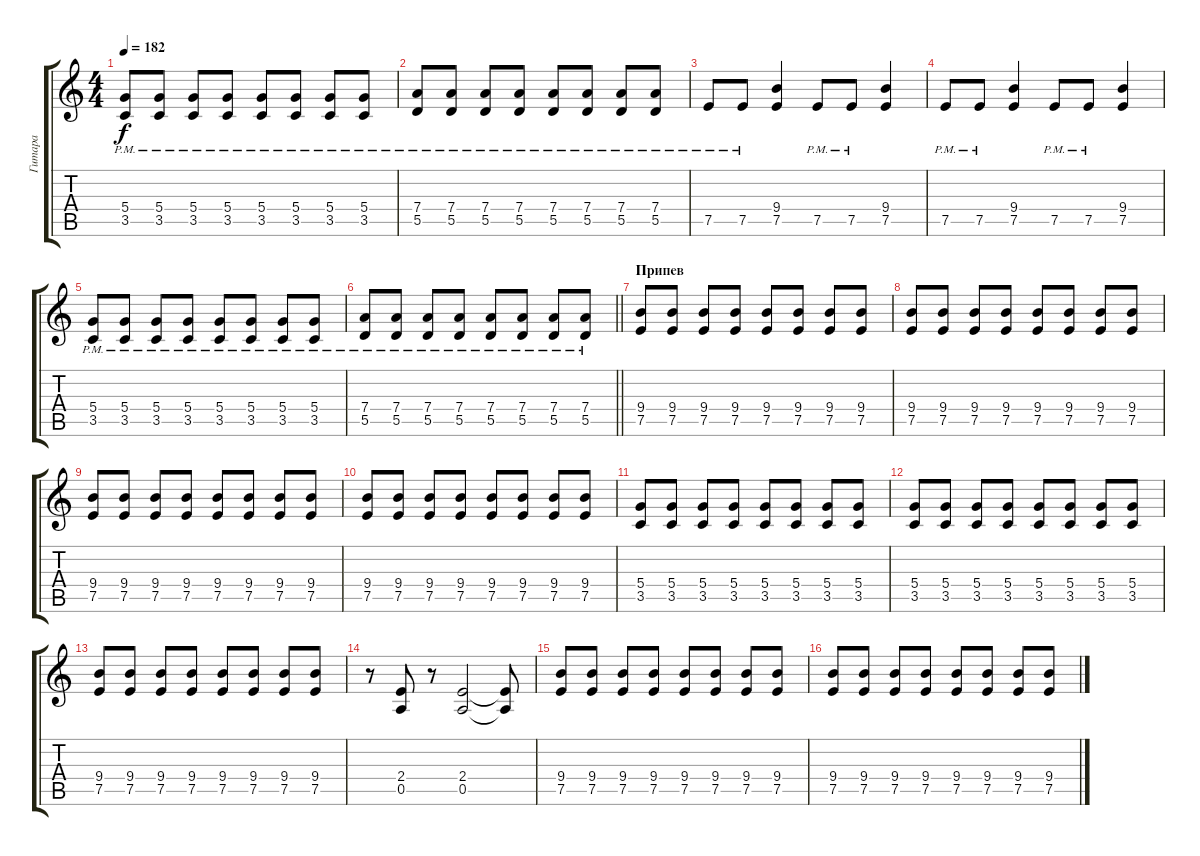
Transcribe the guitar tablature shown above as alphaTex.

\track ("Гитара" "Гитара") {instrument overdrivenguitar}
\staff {score tabs}
\tuning (E4 B3 G3 D3 A2 E2) {hide}
\ts (4 4)
\tempo 182
\clef g2
\ks c
(5.4{pm} 3.5{pm}).8{dy f} (5.4{pm} 3.5{pm}).8 (5.4{pm} 3.5{pm}).8 (5.4{pm} 3.5{pm}).8 (5.4{pm} 3.5{pm}).8 (5.4{pm} 3.5{pm}).8 (5.4{pm} 3.5{pm}).8 (5.4{pm} 3.5{pm}).8 |
(7.4{pm} 5.5{pm}).8 (7.4{pm} 5.5{pm}).8 (7.4{pm} 5.5{pm}).8 (7.4{pm} 5.5{pm}).8 (7.4{pm} 5.5{pm}).8 (7.4{pm} 5.5{pm}).8 (7.4{pm} 5.5{pm}).8 (7.4{pm} 5.5{pm}).8 |
7.5{pm}.8 7.5{pm}.8 (9.4 7.5).4 7.5{pm}.8 7.5{pm}.8 (9.4 7.5).4 |
7.5{pm}.8 7.5{pm}.8 (9.4 7.5).4 7.5{pm}.8 7.5{pm}.8 (9.4 7.5).4 |
(5.4{pm} 3.5{pm}).8 (5.4{pm} 3.5{pm}).8 (5.4{pm} 3.5{pm}).8 (5.4{pm} 3.5{pm}).8 (5.4{pm} 3.5{pm}).8 (5.4{pm} 3.5{pm}).8 (5.4{pm} 3.5{pm}).8 (5.4{pm} 3.5{pm}).8 |
\barLineRight lightlight
(7.4{pm} 5.5{pm}).8 (7.4{pm} 5.5{pm}).8 (7.4{pm} 5.5{pm}).8 (7.4{pm} 5.5{pm}).8 (7.4{pm} 5.5{pm}).8 (7.4{pm} 5.5{pm}).8 (7.4{pm} 5.5{pm}).8 (7.4{pm} 5.5{pm}).8 |
\section ("" "Припев")
(9.4 7.5).8 (9.4 7.5).8 (9.4 7.5).8 (9.4 7.5).8 (9.4 7.5).8 (9.4 7.5).8 (9.4 7.5).8 (9.4 7.5).8 |
(9.4 7.5).8 (9.4 7.5).8 (9.4 7.5).8 (9.4 7.5).8 (9.4 7.5).8 (9.4 7.5).8 (9.4 7.5).8 (9.4 7.5).8 |
(9.4 7.5).8 (9.4 7.5).8 (9.4 7.5).8 (9.4 7.5).8 (9.4 7.5).8 (9.4 7.5).8 (9.4 7.5).8 (9.4 7.5).8 |
(9.4 7.5).8 (9.4 7.5).8 (9.4 7.5).8 (9.4 7.5).8 (9.4 7.5).8 (9.4 7.5).8 (9.4 7.5).8 (9.4 7.5).8 |
(5.4 3.5).8 (5.4 3.5).8 (5.4 3.5).8 (5.4 3.5).8 (5.4 3.5).8 (5.4 3.5).8 (5.4 3.5).8 (5.4 3.5).8 |
(5.4 3.5).8 (5.4 3.5).8 (5.4 3.5).8 (5.4 3.5).8 (5.4 3.5).8 (5.4 3.5).8 (5.4 3.5).8 (5.4 3.5).8 |
(9.4 7.5).8 (9.4 7.5).8 (9.4 7.5).8 (9.4 7.5).8 (9.4 7.5).8 (9.4 7.5).8 (9.4 7.5).8 (9.4 7.5).8 |
r.8 (2.4 0.5).8 r.8 (2.4 0.5).2 (2.4{t} 0.5{t}).8 |
(9.4 7.5).8 (9.4 7.5).8 (9.4 7.5).8 (9.4 7.5).8 (9.4 7.5).8 (9.4 7.5).8 (9.4 7.5).8 (9.4 7.5).8 |
(9.4 7.5).8 (9.4 7.5).8 (9.4 7.5).8 (9.4 7.5).8 (9.4 7.5).8 (9.4 7.5).8 (9.4 7.5).8 (9.4 7.5).8
